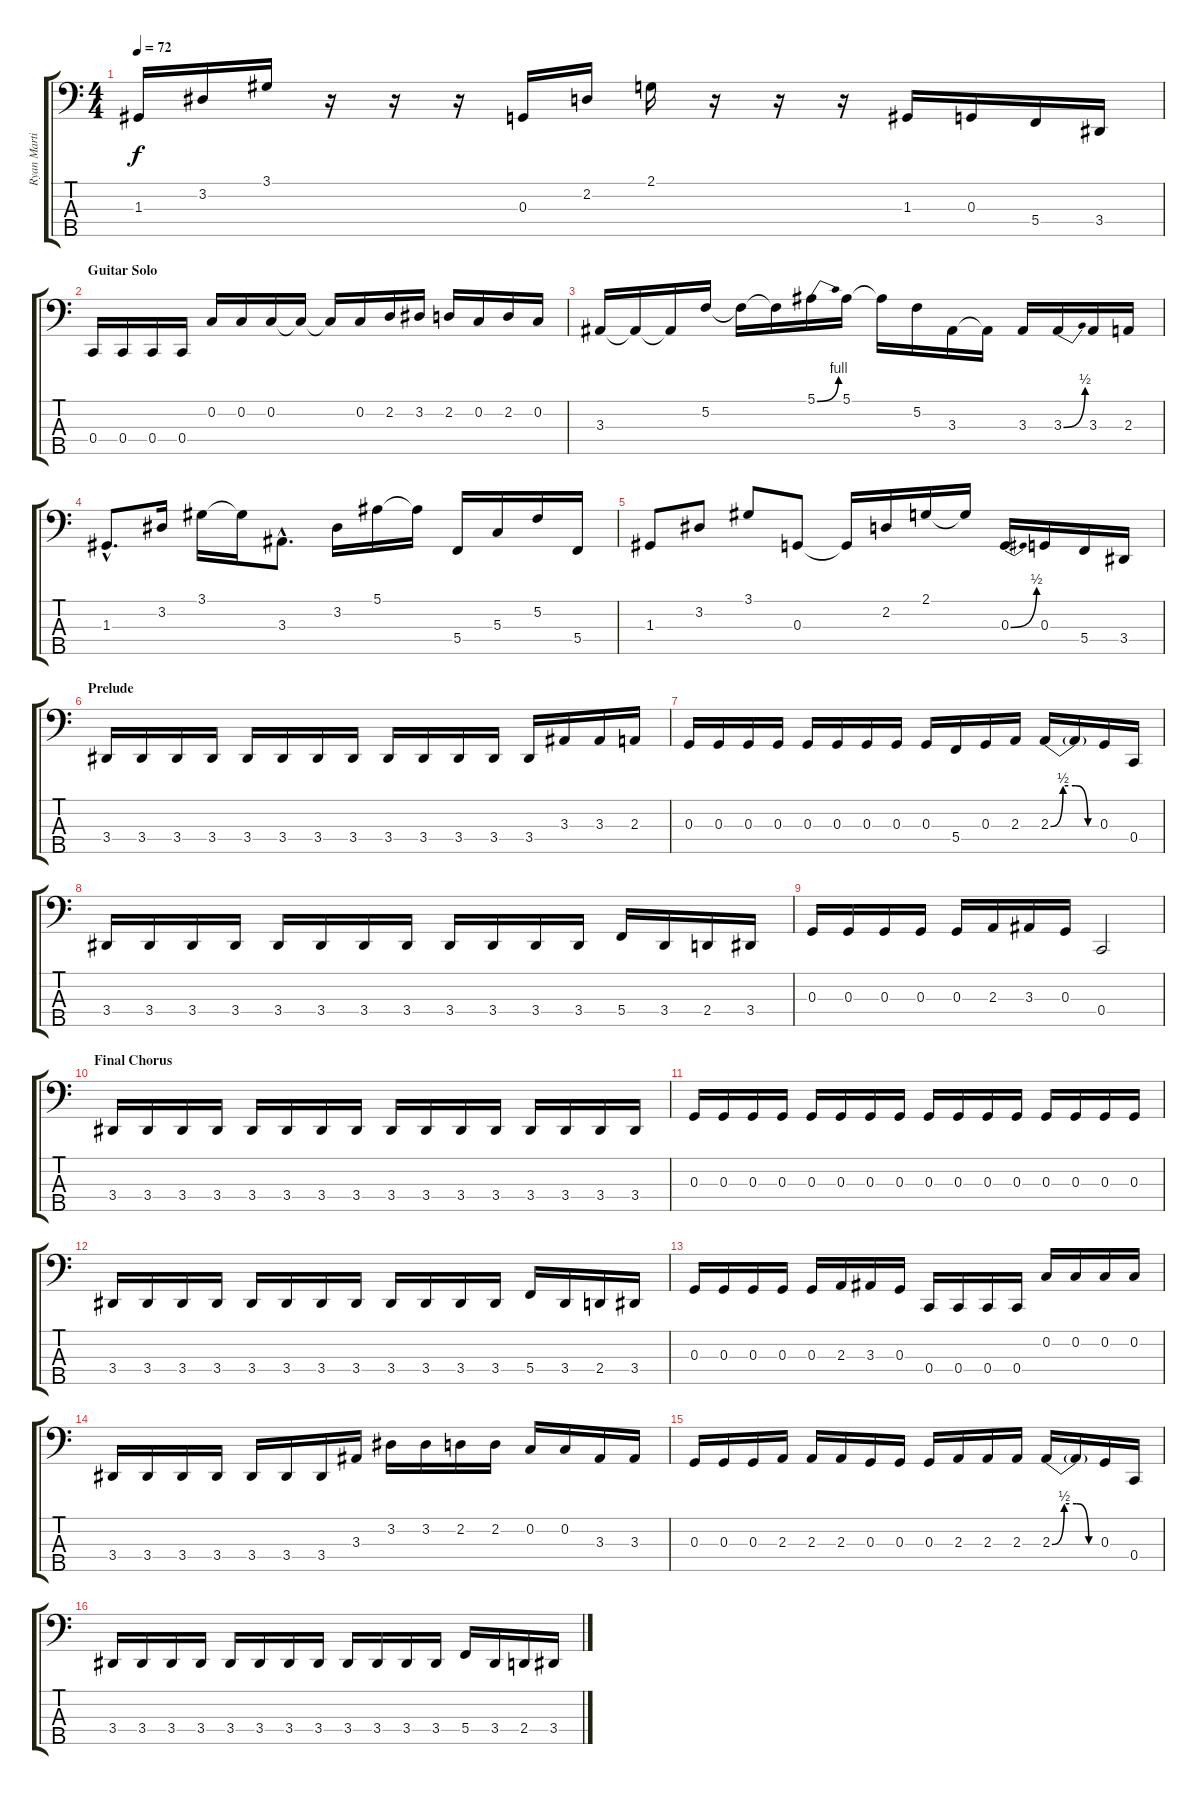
\track ("Ryan Martinie \"Rü-D\" (Sound Effect)" "Ryan Marti") {instrument electricbasspick}
\staff {score tabs}
\tuning (F2 C2 G1 C1 G0) {hide}
\ts (4 4)
\tempo 72
\clef f4
\ks c
1.3.16{dy f} 3.2.16 3.1.16 r.16 r.16 r.16 0.3.16 2.2.16 2.1.16 r.16 r.16 r.16 1.3.16 0.3.16 5.4.16 3.4.16 |
\section ("" "Guitar Solo")
0.4.16 0.4.16 0.4.16 0.4.16 0.2.16 0.2.16 0.2.16 0.2{t}.16 0.2{t}.16 0.2.16 2.2.16 3.2.16 2.2.16 0.2.16 2.2.16 0.2.16 |
3.3.16 3.3{t}.16 3.3{t}.16 5.2.16 5.2{t}.16 5.2{t}.16 5.1{be (bend 0 0 60 4)}.16 5.1.16 5.1{t}.16 5.2.16 3.3.16 3.3{t}.16 3.3.16 3.3{be (bend 0 0 60 2)}.16 3.3.16 2.3.16 |
1.3{hac}.8{d} 3.2.16 3.1.16 3.1{t}.16 3.3{hac}.8{d} 3.2.16 5.1.16 5.1{t}.16 5.4.16 5.3.16 5.2.16 5.4.16 |
1.3.8 3.2.8 3.1.8 0.3.8 0.3{t}.16 2.2.16 2.1.16 2.1{t}.16 0.3{be (bend 0 0 60 2)}.16 0.3.16 5.4.16 3.4.16 |
\section ("" "Prelude")
3.4.16 3.4.16 3.4.16 3.4.16 3.4.16 3.4.16 3.4.16 3.4.16 3.4.16 3.4.16 3.4.16 3.4.16 3.4.16 3.3.16 3.3.16 2.3.16 |
0.3.16 0.3.16 0.3.16 0.3.16 0.3.16 0.3.16 0.3.16 0.3.16 0.3.16 5.4.16 0.3.16 2.3.16 2.3{be (custom 0 0 15 2 30 2 45 0 60 0)}.16 2.3{t}.16 0.3.16 0.4.16 |
3.4.16 3.4.16 3.4.16 3.4.16 3.4.16 3.4.16 3.4.16 3.4.16 3.4.16 3.4.16 3.4.16 3.4.16 5.4.16 3.4.16 2.4.16 3.4.16 |
0.3.16 0.3.16 0.3.16 0.3.16 0.3.16 2.3.16 3.3.16 0.3.16 0.4.2 |
\section ("" "Final Chorus")
3.4.16 3.4.16 3.4.16 3.4.16 3.4.16 3.4.16 3.4.16 3.4.16 3.4.16 3.4.16 3.4.16 3.4.16 3.4.16 3.4.16 3.4.16 3.4.16 |
0.3.16 0.3.16 0.3.16 0.3.16 0.3.16 0.3.16 0.3.16 0.3.16 0.3.16 0.3.16 0.3.16 0.3.16 0.3.16 0.3.16 0.3.16 0.3.16 |
3.4.16 3.4.16 3.4.16 3.4.16 3.4.16 3.4.16 3.4.16 3.4.16 3.4.16 3.4.16 3.4.16 3.4.16 5.4.16 3.4.16 2.4.16 3.4.16 |
0.3.16 0.3.16 0.3.16 0.3.16 0.3.16 2.3.16 3.3.16 0.3.16 0.4.16 0.4.16 0.4.16 0.4.16 0.2.16 0.2.16 0.2.16 0.2.16 |
3.4.16 3.4.16 3.4.16 3.4.16 3.4.16 3.4.16 3.4.16 3.3.16 3.2.16 3.2.16 2.2.16 2.2.16 0.2.16 0.2.16 3.3.16 3.3.16 |
0.3.16 0.3.16 0.3.16 2.3.16 2.3.16 2.3.16 0.3.16 0.3.16 0.3.16 2.3.16 2.3.16 2.3.16 2.3{be (custom 0 0 15 2 30 2 45 0 60 0)}.16 2.3{t}.16 0.3.16 0.4.16 |
3.4.16 3.4.16 3.4.16 3.4.16 3.4.16 3.4.16 3.4.16 3.4.16 3.4.16 3.4.16 3.4.16 3.4.16 5.4.16 3.4.16 2.4.16 3.4.16
